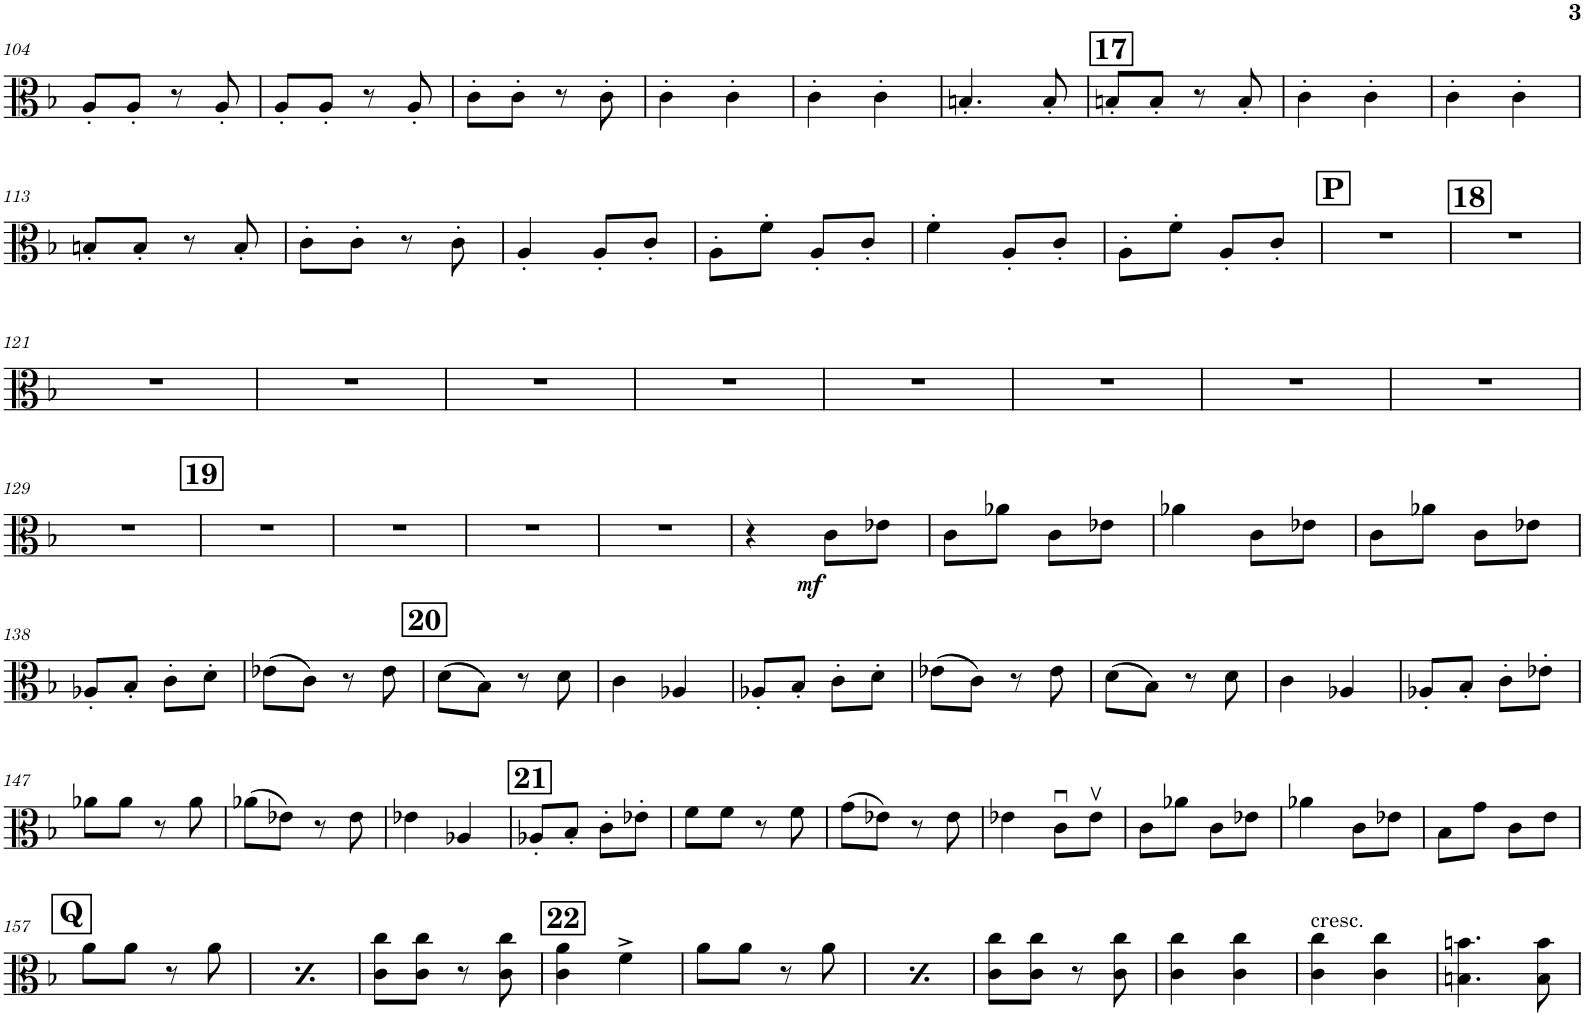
**kern	**dynam
*part1	*part1
*staff1	*staff1
*I"Piano	*
*I'Pno	*
!!LO:PB:g=z
*clefC3	*
*k[b-]	*
*M2/4	*
=104	=104
8A'/L	.
8A'/J	.
8r	.
8A'/	.
=105	=105
8A'/L	.
8A'/J	.
8r	.
8A'/	.
=106	=106
8c'\L	.
8c'\J	.
8r	.
8c'\	.
=107	=107
4c'\	.
4c'\	.
=108	=108
4c'\	.
4c'\	.
=109	=109
4.Bn'/	.
8B'/	.
!!LO:REH:place=s1:a:B:cj:fs=14:t=17
=110	=110
8Bn'/L	.
8B'/J	.
8r	.
8B'/	.
=111	=111
4c'\	.
4c'\	.
=112	=112
4c'\	.
4c'\	.
!!LO:LB:g=z
=113	=113
8Bn'/L	.
8B'/J	.
8r	.
8B'/	.
=114	=114
8c'\L	.
8c'\J	.
8r	.
8c'\	.
=115	=115
4A'/	.
8A'/L	.
8c'/J	.
=116	=116
8A'\L	.
8f'\J	.
8A'/L	.
8c'/J	.
=117	=117
4f'\	.
8A'/L	.
8c'/J	.
=118	=118
8A'\L	.
8f'\J	.
8A'/L	.
8c'/J	.
!!LO:REH:place=s1:a:B:cj:fs=14:t=P
=119	=119
2r	.
!!LO:REH:place=s1:a:B:cj:fs=14:t=18
=120	=120
2r	.
!!LO:LB:g=z
=121	=121
2r	.
=122	=122
2r	.
=123	=123
2r	.
=124	=124
2r	.
=125	=125
2r	.
=126	=126
2r	.
=127	=127
2r	.
=128	=128
2r	.
!!LO:LB:g=z
=129	=129
2r	.
!!LO:REH:place=s1:a:B:cj:fs=14:t=19
=130	=130
2r	.
=131	=131
2r	.
=132	=132
2r	.
=133	=133
2r	.
=134	=134
4r	.
!	!LO:DY:b
8c\L	mf
8e-X\J	.
=135	=135
8c\L	.
8a-X\J	.
8c\L	.
8e-X\J	.
=136	=136
4a-X\	.
8c\L	.
8e-X\J	.
=137	=137
8c\L	.
8a-X\J	.
8c\L	.
8e-X\J	.
!!LO:LB:g=z
=138	=138
8A-X'/L	.
8B-'/J	.
8c'\L	.
8d'\J	.
=139	=139
(8e-X\L	.
8c\J)	.
8r	.
8e-\	.
!!LO:REH:place=s1:a:B:cj:fs=14:t=20
=140	=140
(8d\L	.
8B-\J)	.
8r	.
8d\	.
=141	=141
4c\	.
4A-X/	.
=142	=142
8A-X'/L	.
8B-'/J	.
8c'\L	.
8d'\J	.
=143	=143
(8e-X\L	.
8c\J)	.
8r	.
8e-\	.
=144	=144
(8d\L	.
8B-\J)	.
8r	.
8d\	.
=145	=145
4c\	.
4A-X/	.
=146	=146
8A-X'/L	.
8B-'/J	.
8c'\L	.
8e-X'\J	.
!!LO:LB:g=z
=147	=147
8a-X\L	.
8a-\J	.
8r	.
8a-\	.
=148	=148
(8a-X\L	.
8e-X\J)	.
8r	.
8e-\	.
=149	=149
4e-X\	.
4A-X/	.
!!LO:REH:place=s1:a:B:cj:fs=14:t=21
=150	=150
8A-X'/L	.
8B-'/J	.
8c'\L	.
8e-X'\J	.
=151	=151
8f\L	.
8f\J	.
8r	.
8f\	.
=152	=152
(8g\L	.
8e-X\J)	.
8r	.
8e-\	.
=153	=153
4e-X\	.
8cu\L	.
8e-v\J	.
=154	=154
8c\L	.
8a-X\J	.
8c\L	.
8e-X\J	.
=155	=155
4a-X\	.
8c\L	.
8e-X\J	.
=156	=156
8B-\L	.
8g\J	.
8c\L	.
8e\J	.
!!LO:LB:g=z
!!LO:REH:place=s1:a:B:cj:fs=14:t=Q
=157	=157
8a\L	.
8a\J	.
8r	.
8a\	.
!!LO:REH:place=s1:a:B:cj:fs=14:t=Q
=158	=158
8a\L	.
8a\J	.
8r	.
8a\	.
=159	=159
8c\ 8cc\L	.
8c\ 8cc\J	.
8r	.
8c\ 8cc\	.
!!LO:REH:place=s1:a:B:cj:fs=14:t=22
=160	=160
4c\ 4a\	.
4f^\	.
=161	=161
8a\L	.
8a\J	.
8r	.
8a\	.
=162	=162
8a\L	.
8a\J	.
8r	.
8a\	.
=163	=163
8c\ 8cc\L	.
8c\ 8cc\J	.
8r	.
8c\ 8cc\	.
=164	=164
4c\ 4cc\	.
4c\ 4cc\	.
=165	=165
!LO:TX:a:t=cresc.	!
4c\ 4cc\	.
4c\ 4cc\	.
=166	=166
4.Bn\ 4.bn\	.
8B\ 8b\	.
=	=
*-	*-
